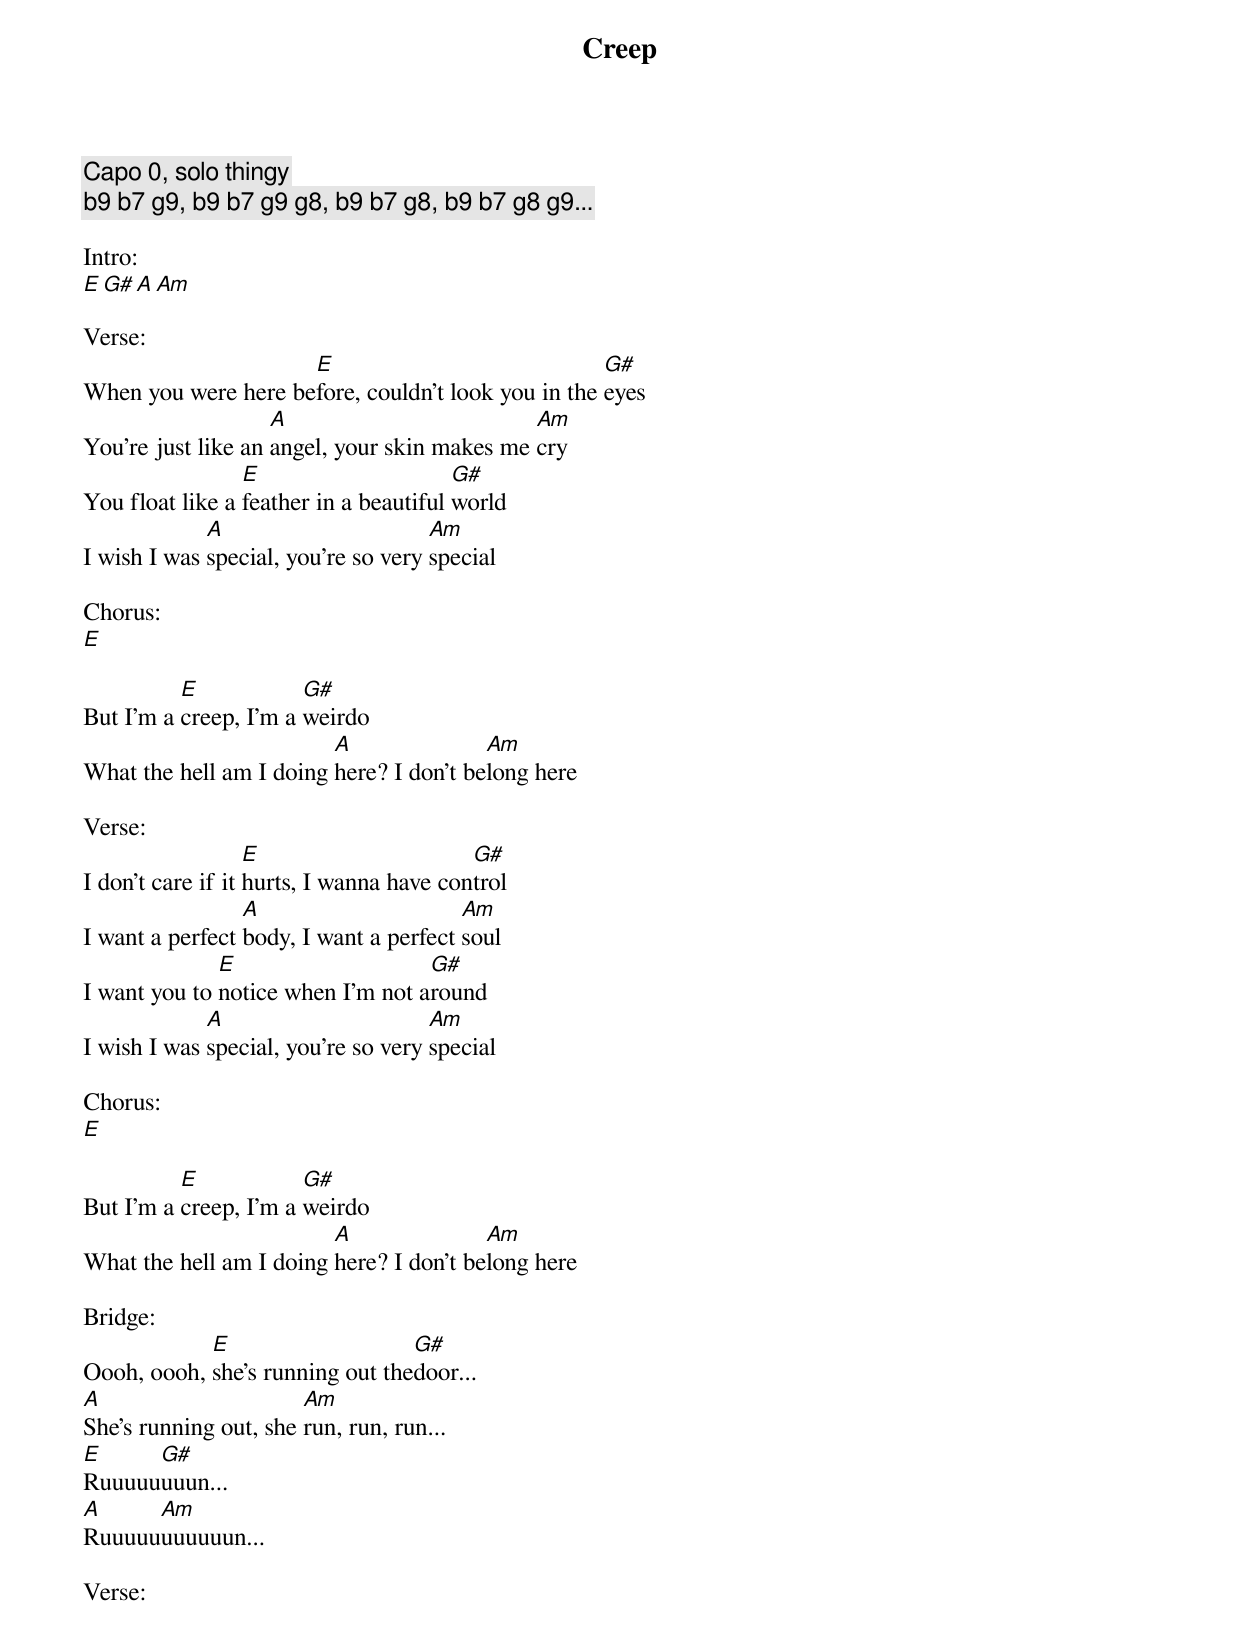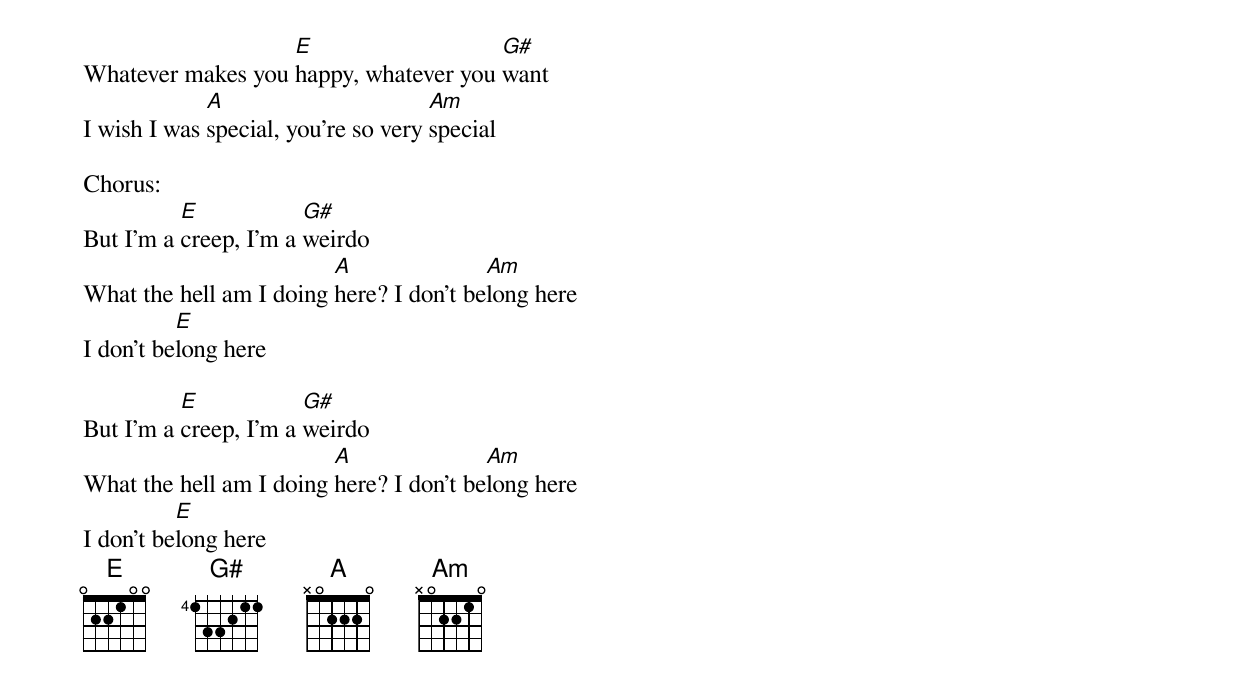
{title:Creep}
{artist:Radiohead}
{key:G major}
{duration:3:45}
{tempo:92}
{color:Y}

{comment: Capo 0, solo thingy}
{c: b9 b7 g9, b9 b7 g9 g8, b9 b7 g8, b9 b7 g8 g9... }

Intro:
[E][G#][A][Am]

Verse:
When you were here be[E]fore, couldn't look you in the [G#]eyes
You're just like an [A]angel, your skin makes me [Am]cry
You float like a [E]feather in a beautiful [G#]world
I wish I was [A]special, you're so very [Am]special

Chorus:
[E]

But I'm a [E]creep, I'm a [G#]weirdo
What the hell am I doing [A]here? I don't be[Am]long here

Verse:
I don't care if it [E]hurts, I wanna have con[G#]trol
I want a perfect [A]body, I want a perfect [Am]soul
I want you to [E]notice when I'm not a[G#]round
I wish I was [A]special, you're so very [Am]special

Chorus:
[E]

But I'm a [E]creep, I'm a [G#]weirdo
What the hell am I doing [A]here? I don't be[Am]long here

Bridge:
Oooh, oooh, [E]she's running out the[G#]door...
[A]She's running out, she [Am]run, run, run...
[E]Ruuuuu[G#]uuun...
[A]Ruuuuu[Am]uuuuuun...

Verse:
Whatever makes you [E]happy, whatever you [G#]want
I wish I was [A]special, you're so very [Am]special

Chorus:
But I'm a [E]creep, I'm a [G#]weirdo
What the hell am I doing [A]here? I don't be[Am]long here
I don't be[E]long here

But I'm a [E]creep, I'm a [G#]weirdo
What the hell am I doing [A]here? I don't be[Am]long here
I don't be[E]long here
